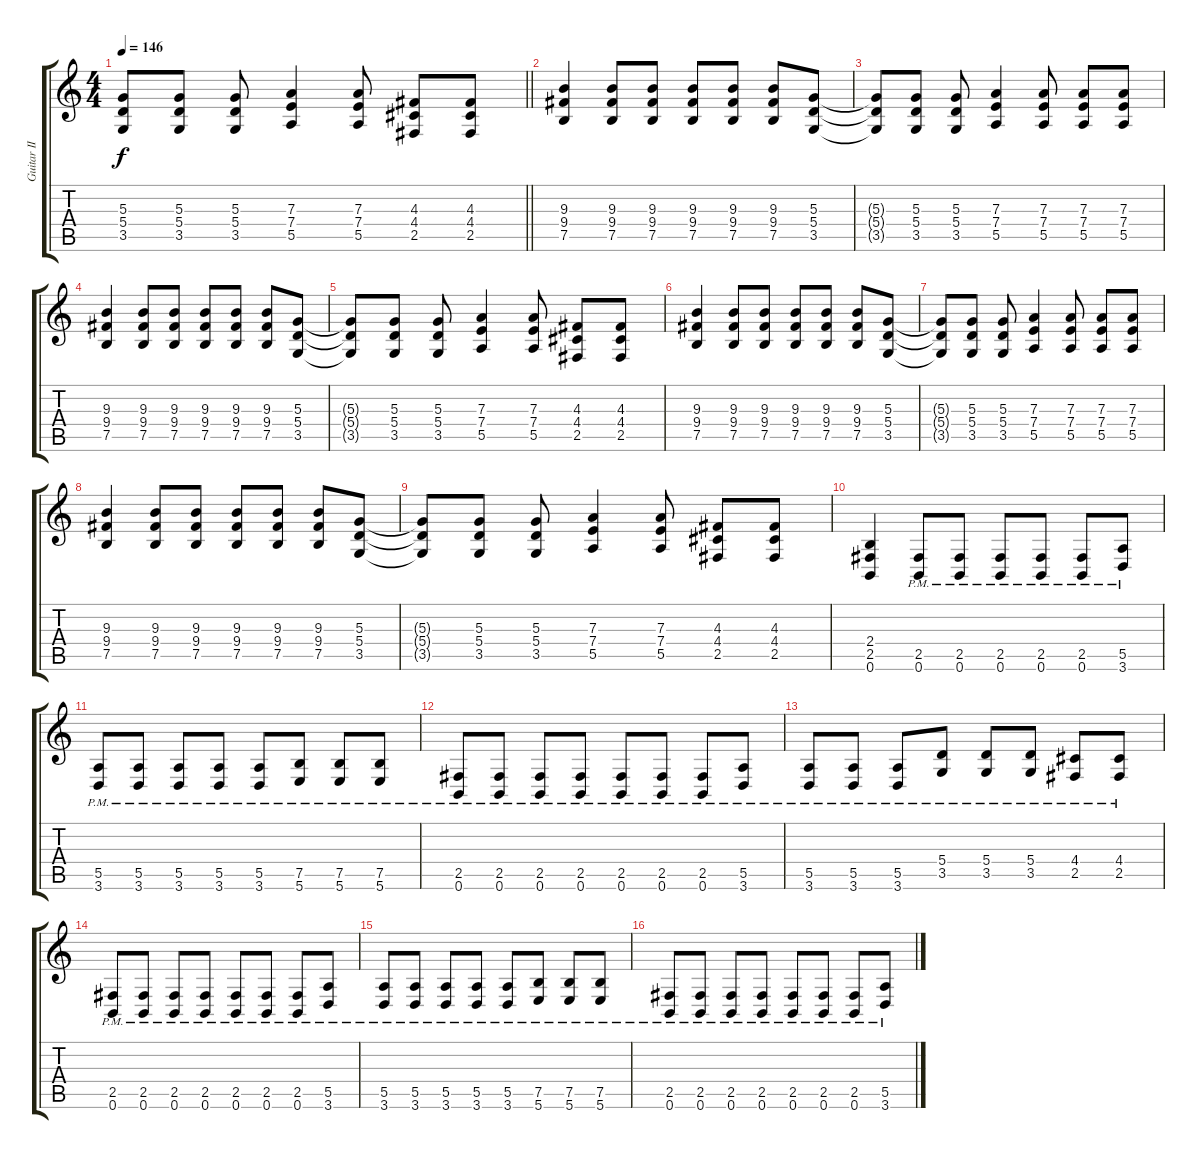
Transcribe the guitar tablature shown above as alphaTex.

\track ("Guitar II [Jyri]" "Guitar II ") {instrument distortionguitar}
\staff {score tabs}
\tuning (B3 Gb3 D3 A2 E2 B1) {hide}
\ts (4 4)
\tempo 146
\clef g2
\barLineRight lightlight
\ks c
(5.3{t} 5.4{t} 3.5{t}).8{dy f} (5.3 5.4 3.5).8 (5.3 5.4 3.5).8 (7.3 7.4 5.5).4 (7.3 7.4 5.5).8 (4.3 4.4 2.5).8 (4.3 4.4 2.5).8 |
(9.3 9.4 7.5).4 (9.3 9.4 7.5).8 (9.3 9.4 7.5).8 (9.3 9.4 7.5).8 (9.3 9.4 7.5).8 (9.3 9.4 7.5).8 (5.3 5.4 3.5).8 |
(5.3{t} 5.4{t} 3.5{t}).8 (5.3 5.4 3.5).8 (5.3 5.4 3.5).8 (7.3 7.4 5.5).4 (7.3 7.4 5.5).8 (7.3 7.4 5.5).8 (7.3 7.4 5.5).8 |
(9.3 9.4 7.5).4 (9.3 9.4 7.5).8 (9.3 9.4 7.5).8 (9.3 9.4 7.5).8 (9.3 9.4 7.5).8 (9.3 9.4 7.5).8 (5.3 5.4 3.5).8 |
(5.3{t} 5.4{t} 3.5{t}).8 (5.3 5.4 3.5).8 (5.3 5.4 3.5).8 (7.3 7.4 5.5).4 (7.3 7.4 5.5).8 (4.3 4.4 2.5).8 (4.3 4.4 2.5).8 |
(9.3 9.4 7.5).4 (9.3 9.4 7.5).8 (9.3 9.4 7.5).8 (9.3 9.4 7.5).8 (9.3 9.4 7.5).8 (9.3 9.4 7.5).8 (5.3 5.4 3.5).8 |
(5.3{t} 5.4{t} 3.5{t}).8 (5.3 5.4 3.5).8 (5.3 5.4 3.5).8 (7.3 7.4 5.5).4 (7.3 7.4 5.5).8 (7.3 7.4 5.5).8 (7.3 7.4 5.5).8 |
(9.3 9.4 7.5).4 (9.3 9.4 7.5).8 (9.3 9.4 7.5).8 (9.3 9.4 7.5).8 (9.3 9.4 7.5).8 (9.3 9.4 7.5).8 (5.3 5.4 3.5).8 |
(5.3{t} 5.4{t} 3.5{t}).8 (5.3 5.4 3.5).8 (5.3 5.4 3.5).8 (7.3 7.4 5.5).4 (7.3 7.4 5.5).8 (4.3 4.4 2.5).8 (4.3 4.4 2.5).8 |
(2.4 2.5 0.6).4 (2.5{pm} 0.6{pm}).8 (2.5{pm} 0.6{pm}).8 (2.5{pm} 0.6{pm}).8 (2.5{pm} 0.6{pm}).8 (2.5{pm} 0.6{pm}).8 (5.5{pm} 3.6{pm}).8 |
(5.5{pm} 3.6{pm}).8 (5.5{pm} 3.6{pm}).8 (5.5{pm} 3.6{pm}).8 (5.5{pm} 3.6{pm}).8 (5.5{pm} 3.6{pm}).8 (7.5{pm} 5.6{pm}).8 (7.5{pm} 5.6{pm}).8 (7.5{pm} 5.6{pm}).8 |
(2.5{pm} 0.6{pm}).8 (2.5{pm} 0.6{pm}).8 (2.5{pm} 0.6{pm}).8 (2.5{pm} 0.6{pm}).8 (2.5{pm} 0.6{pm}).8 (2.5{pm} 0.6{pm}).8 (2.5{pm} 0.6{pm}).8 (5.5{pm} 3.6{pm}).8 |
(5.5{pm} 3.6{pm}).8 (5.5{pm} 3.6{pm}).8 (5.5{pm} 3.6{pm}).8 (5.4{pm} 3.5{pm}).8 (5.4{pm} 3.5{pm}).8 (5.4{pm} 3.5{pm}).8 (4.4{pm} 2.5{pm}).8 (4.4{pm} 2.5{pm}).8 |
(2.5{pm} 0.6{pm}).8 (2.5{pm} 0.6{pm}).8 (2.5{pm} 0.6{pm}).8 (2.5{pm} 0.6{pm}).8 (2.5{pm} 0.6{pm}).8 (2.5{pm} 0.6{pm}).8 (2.5{pm} 0.6{pm}).8 (5.5{pm} 3.6{pm}).8 |
(5.5{pm} 3.6{pm}).8 (5.5{pm} 3.6{pm}).8 (5.5{pm} 3.6{pm}).8 (5.5{pm} 3.6{pm}).8 (5.5{pm} 3.6{pm}).8 (7.5{pm} 5.6{pm}).8 (7.5{pm} 5.6{pm}).8 (7.5{pm} 5.6{pm}).8 |
(2.5{pm} 0.6{pm}).8 (2.5{pm} 0.6{pm}).8 (2.5{pm} 0.6{pm}).8 (2.5{pm} 0.6{pm}).8 (2.5{pm} 0.6{pm}).8 (2.5{pm} 0.6{pm}).8 (2.5{pm} 0.6{pm}).8 (5.5{pm} 3.6{pm}).8
